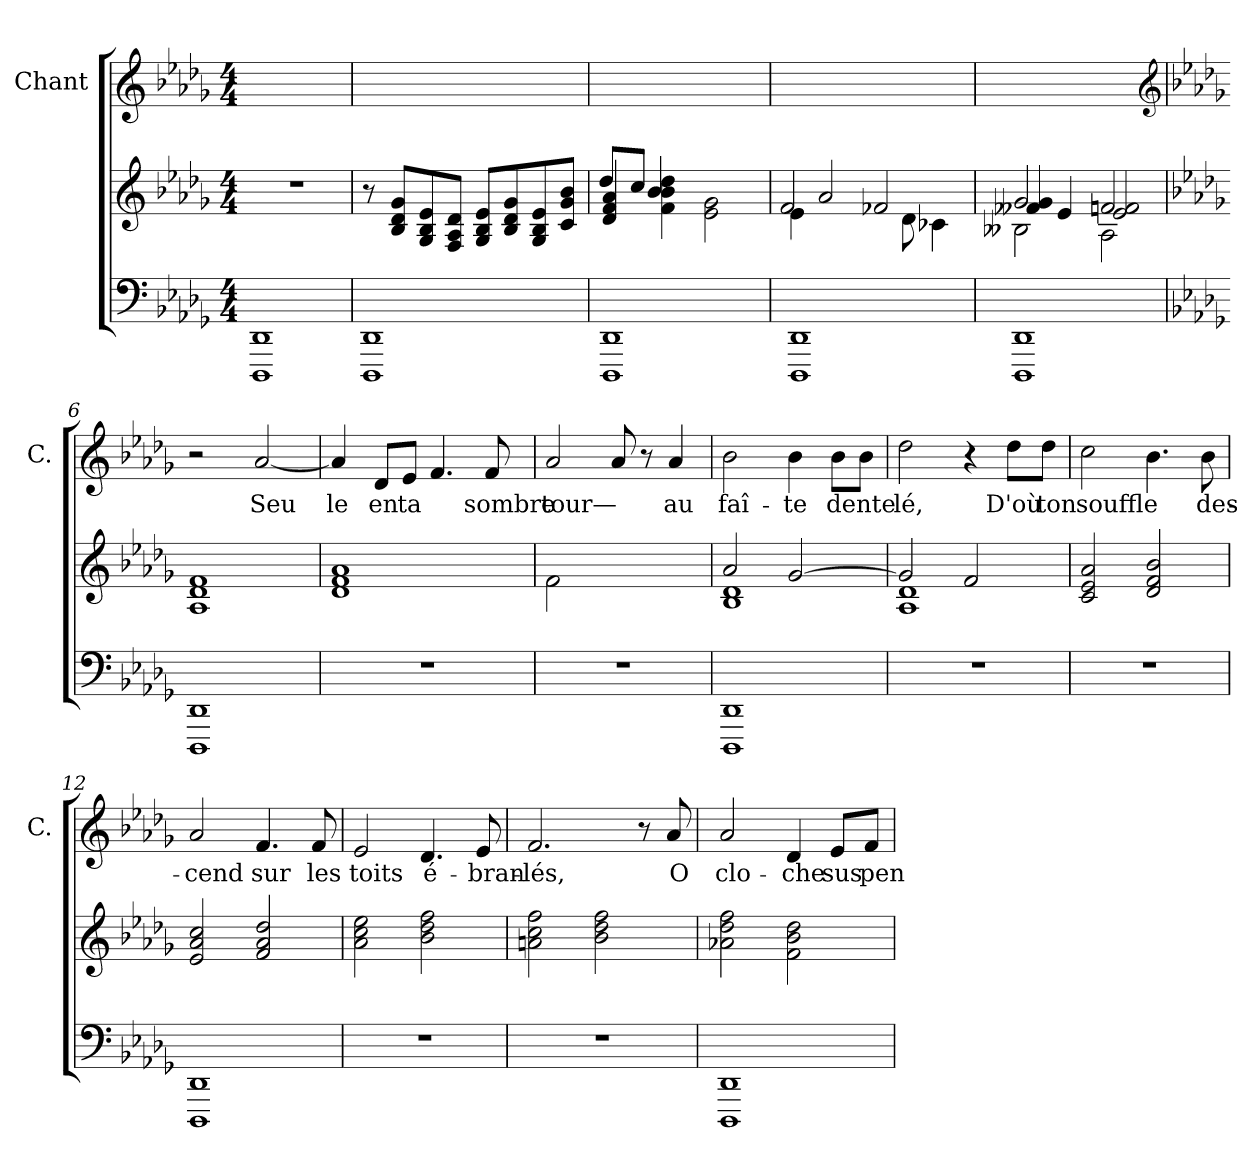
**kern	**kern	**kern	**text
*part3	*part2	*part1	*part1
*staff3	*staff2	*staff1	*staff1
*	*	*I"Chant	*
*	*	*I'C.	*
*clefF4	*clefG2	*clefG2	*
*k[b-e-a-d-g-]	*k[b-e-a-d-g-]	*k[b-e-a-d-g-]	*
*M4/4	*M4/4	*M4/4	*
=1	=1	=1	=1
1DDD-i/ 1DD-i/	1r	1ryy	.
=2	=2	=2	=2
1DDD-i/ 1DD-i/	8r	1ryy	.
.	8g-j/ 8d-j/ 8B-j/L	.	.
.	8G-j/ 8e-j/ 8B-j/	.	.
.	8Fj/ 8d-j/ 8A-j/J	.	.
.	8G-j/ 8e-j/ 8B-j/L	.	.
.	8g-j/ 8d-j/ 8B-j/	.	.
.	8G-j/ 8e-j/ 8B-j/	.	.
.	8b-j/ 8g-j/ 8cj/J	.	.
=3	=3	=3	=3
*	*^	*	*
1DDD-i/ 1DD-i/	4d-j/ 4a-j/ 4fj/	8dd-Z/L	1ryy	.
.	.	8ccZ/J	.	.
.	4fj\ 4dd-j\ 4b-j\	4b-Z/	.	.
.	2g-j\ 2e-j\	2ryy	.	.
=4	=4	=4	=4	=4
1DDD-i/ 1DD-i/	8e-j\J	2fZ/	1ryy	.
.	2a-j/	.	.	.
.	.	2f-XZ/	.	.
.	8d-j\	.	.	.
.	4c-Xj\	.	.	.
=5	=5	=5	=5	=5
*	*	*^	*	*
1DDD-i/ 1DD-i/	2g-j/	4g-Z/ 4f--XZ/	2B--XV\	1ryy	.
.	.	4e-Z/	.	.	.
.	2fnj/	2fnZ/ 2e-Z/	2A-V\	.	.
*	*v	*v	*v	*	*
*	*	*clefG2	*
!!LO:LB:g=z
=6	=6	=6	=6
*k[b-e-a-d-g-]	*k[b-e-a-d-g-]	*k[b-e-a-d-g-]	*
1DDD-i/ 1DD-i/	1A-j/ 1fj/ 1d-j/	2r	.
.	.	[2a-j/	Seu
=7	=7	=7	=7
1r	1d-j/ 1a-j/ 1fj/	4a-j/]	le
.	.	8d-j/L	en
.	.	8e-j/J	ta
.	.	4.fj/	.
.	.	8fj/	sombre
=8	=8	=8	=8
1r	2fj\	2a-j/	tour—
.	2ryy	8a-j/	.
.	.	8r	.
.	.	4a-j/	au
=9	=9	=9	=9
*	*^	*	*
1DDD-i/ 1DD-i/	2a-j/	1B-Z/ 1d-Z/	2b-j\	faî-
.	[2g-j/	.	4b-j\	te
.	.	.	8b-j\L	dente
.	.	.	8b-j\J	--
=10	=10	=10	=10	=10
1r	2g-j/]	1A-Z/ 1d-Z/	2dd-j\	lé,
.	2fj/	.	4r	.
.	.	.	8dd-j\L	D'où
.	.	.	8dd-j\J	ton
*	*v	*v	*	*
=11	=11	=11	=11
1r	2a-j/ 2e-j/ 2cj/	2ccj\	souffle
.	2b-j/ 2fj/ 2d-j/	4.b-j\	.
.	.	8b-j\	des-
!!LO:LB:g=z
=12	=12	=12	=12
1DDD-i/ 1DD-i/	2ccj/ 2a-j/ 2e-j/	2a-j/	cend
.	2dd-j/ 2a-j/ 2fj/	4.fj/	sur
.	.	8fj/	les
=13	=13	=13	=13
1r	2a-j\ 2ccj\ 2ee-j\	2e-j/	toits
.	2b-j\ 2dd-j\ 2ffj\	4.d-j/	é-
.	.	8e-j/	bran-
=14	=14	=14	=14
1r	2anj\ 2ccj\ 2ffj\	2.fj/	lés,
.	2b-j\ 2ffj\ 2dd-j\	.	.
.	.	8r	.
.	.	8a-j/	O
=15	=15	=15	=15
1DDD-i/ 1DD-i/	2a-Xj\ 2ffj\ 2dd-j\	2a-j/	clo-
.	2fj\ 2dd-j\ 2b-j\	4d-j/	che
.	.	8e-j/L	sus
.	.	8fj/J	pen
=	=	=	=
*-	*-	*-	*-
